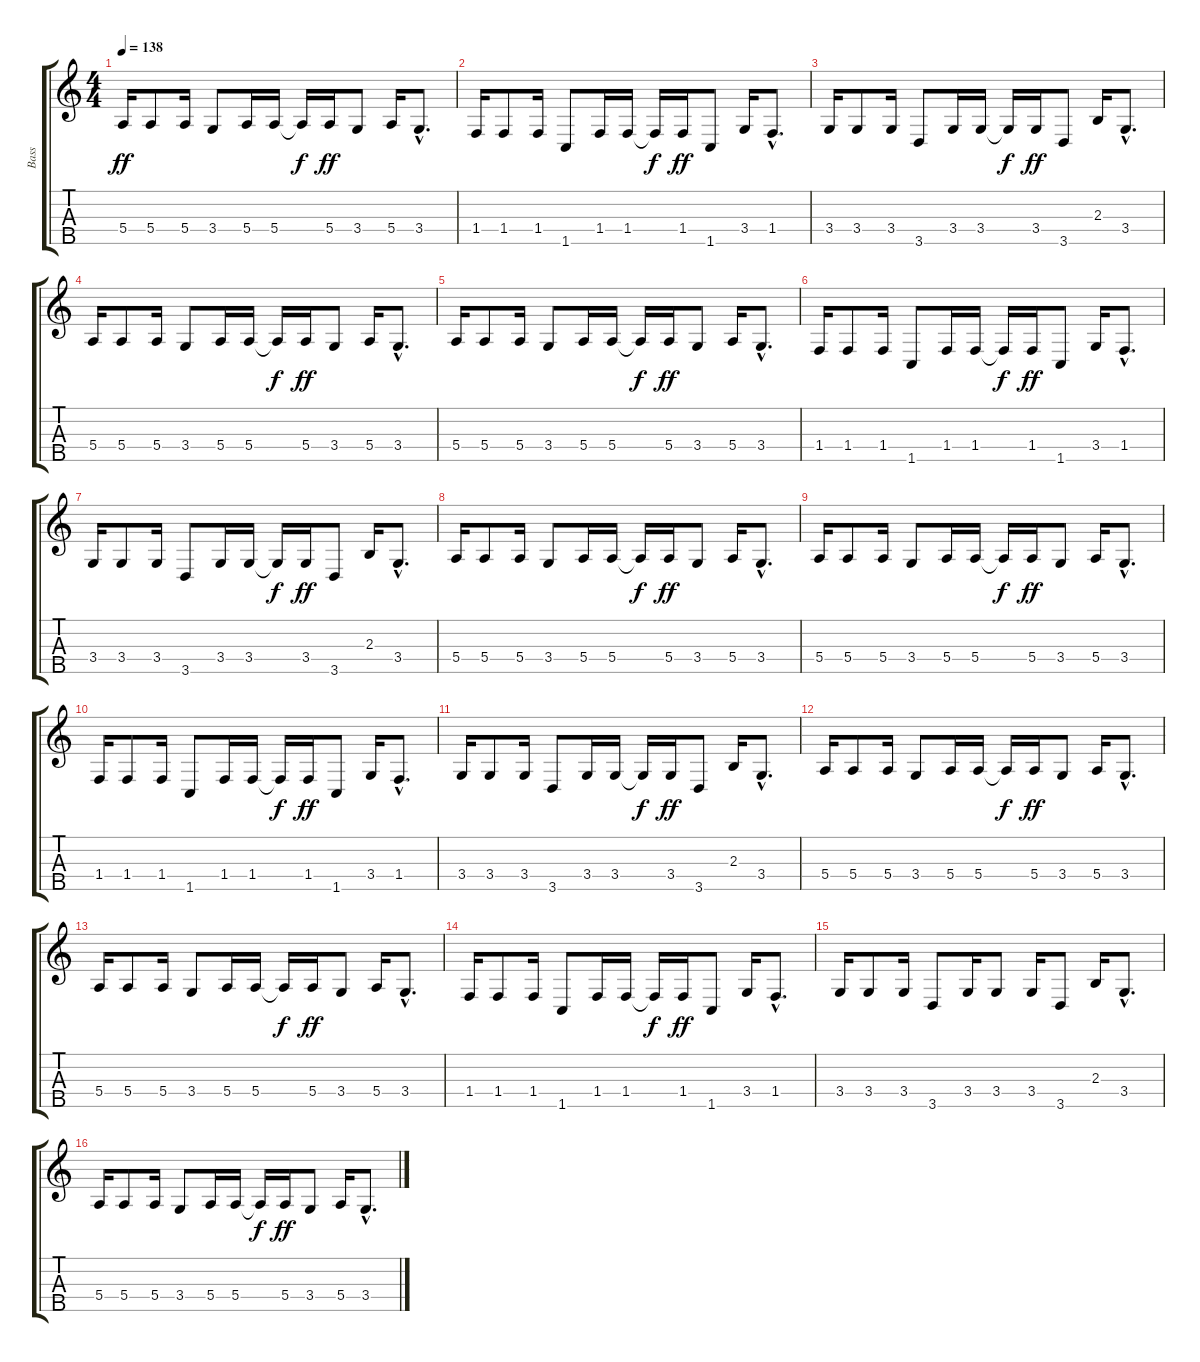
\track ("Bass" "Bass") {instrument fretlessbass}
\staff {score tabs}
\tuning (G3 D3 A2 E2 B1) {hide}
\ts (4 4)
\tempo 138
\clef g2
\ks c
5.4.16{dy ff} 5.4.8 5.4.16 3.4.8 5.4.16 5.4.16 5.4{t}.16{dy f} 5.4.16{dy ff} 3.4.8 5.4.16 3.4{hac}.8{d} |
1.4.16 1.4.8 1.4.16 1.5.8 1.4.16 1.4.16 1.4{t}.16{dy f} 1.4.16{dy ff} 1.5.8 3.4.16 1.4{hac}.8{d} |
3.4.16 3.4.8 3.4.16 3.5.8 3.4.16 3.4.16 3.4{t}.16{dy f} 3.4.16{dy ff} 3.5.8 2.3.16 3.4{hac}.8{d} |
5.4.16 5.4.8 5.4.16 3.4.8 5.4.16 5.4.16 5.4{t}.16{dy f} 5.4.16{dy ff} 3.4.8 5.4.16 3.4{hac}.8{d} |
5.4.16 5.4.8 5.4.16 3.4.8 5.4.16 5.4.16 5.4{t}.16{dy f} 5.4.16{dy ff} 3.4.8 5.4.16 3.4{hac}.8{d} |
1.4.16 1.4.8 1.4.16 1.5.8 1.4.16 1.4.16 1.4{t}.16{dy f} 1.4.16{dy ff} 1.5.8 3.4.16 1.4{hac}.8{d} |
3.4.16 3.4.8 3.4.16 3.5.8 3.4.16 3.4.16 3.4{t}.16{dy f} 3.4.16{dy ff} 3.5.8 2.3.16 3.4{hac}.8{d} |
5.4.16 5.4.8 5.4.16 3.4.8 5.4.16 5.4.16 5.4{t}.16{dy f} 5.4.16{dy ff} 3.4.8 5.4.16 3.4{hac}.8{d} |
5.4.16 5.4.8 5.4.16 3.4.8 5.4.16 5.4.16 5.4{t}.16{dy f} 5.4.16{dy ff} 3.4.8 5.4.16 3.4{hac}.8{d} |
1.4.16 1.4.8 1.4.16 1.5.8 1.4.16 1.4.16 1.4{t}.16{dy f} 1.4.16{dy ff} 1.5.8 3.4.16 1.4{hac}.8{d} |
3.4.16 3.4.8 3.4.16 3.5.8 3.4.16 3.4.16 3.4{t}.16{dy f} 3.4.16{dy ff} 3.5.8 2.3.16 3.4{hac}.8{d} |
5.4.16 5.4.8 5.4.16 3.4.8 5.4.16 5.4.16 5.4{t}.16{dy f} 5.4.16{dy ff} 3.4.8 5.4.16 3.4{hac}.8{d} |
5.4.16 5.4.8 5.4.16 3.4.8 5.4.16 5.4.16 5.4{t}.16{dy f} 5.4.16{dy ff} 3.4.8 5.4.16 3.4{hac}.8{d} |
1.4.16 1.4.8 1.4.16 1.5.8 1.4.16 1.4.16 1.4{t}.16{dy f} 1.4.16{dy ff} 1.5.8 3.4.16 1.4{hac}.8{d} |
3.4.16 3.4.8 3.4.16 3.5.8 3.4.16 3.4.8 3.4.16 3.5.8 2.3.16 3.4{hac}.8{d} |
5.4.16 5.4.8 5.4.16 3.4.8 5.4.16 5.4.16 5.4{t}.16{dy f} 5.4.16{dy ff} 3.4.8 5.4.16 3.4{hac}.8{d}
